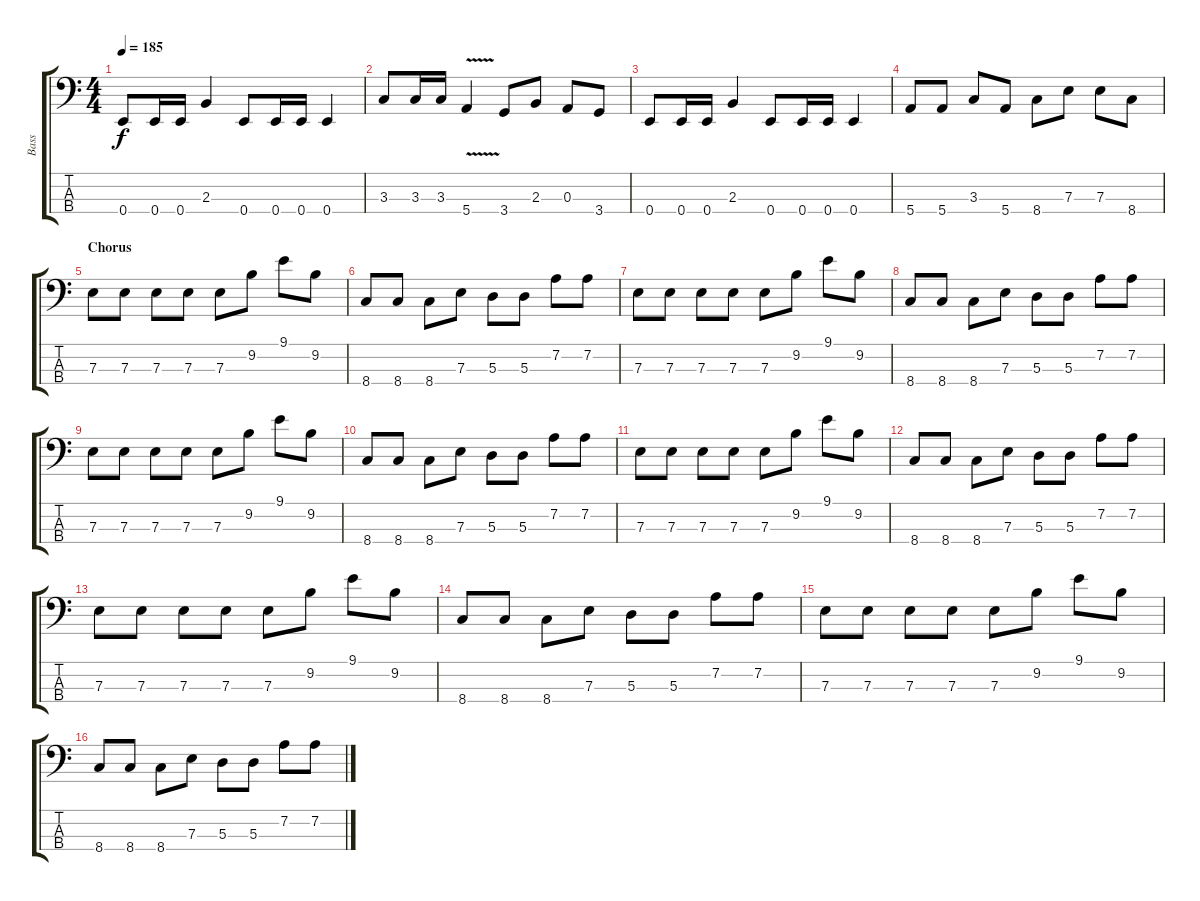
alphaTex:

\track ("Bass" "Bass") {instrument electricbassfinger}
\staff {score tabs}
\tuning (G2 D2 A1 E1) {hide}
\ts (4 4)
\tempo 185
\clef f4
\ks c
0.4.8{dy f} 0.4.16 0.4.16 2.3.4 0.4.8 0.4.16 0.4.16 0.4.4 |
3.3.8 3.3.16 3.3.16 5.4{v}.4 3.4.8 2.3.8 0.3.8 3.4.8 |
0.4.8 0.4.16 0.4.16 2.3.4 0.4.8 0.4.16 0.4.16 0.4.4 |
5.4.8 5.4.8 3.3.8 5.4.8 8.4.8 7.3.8 7.3.8 8.4.8 |
\section ("" "Chorus")
7.3.8 7.3.8 7.3.8 7.3.8 7.3.8 9.2.8 9.1.8 9.2.8 |
8.4.8 8.4.8 8.4.8 7.3.8 5.3.8 5.3.8 7.2.8 7.2.8 |
7.3.8 7.3.8 7.3.8 7.3.8 7.3.8 9.2.8 9.1.8 9.2.8 |
8.4.8 8.4.8 8.4.8 7.3.8 5.3.8 5.3.8 7.2.8 7.2.8 |
7.3.8 7.3.8 7.3.8 7.3.8 7.3.8 9.2.8 9.1.8 9.2.8 |
8.4.8 8.4.8 8.4.8 7.3.8 5.3.8 5.3.8 7.2.8 7.2.8 |
7.3.8 7.3.8 7.3.8 7.3.8 7.3.8 9.2.8 9.1.8 9.2.8 |
8.4.8 8.4.8 8.4.8 7.3.8 5.3.8 5.3.8 7.2.8 7.2.8 |
7.3.8 7.3.8 7.3.8 7.3.8 7.3.8 9.2.8 9.1.8 9.2.8 |
8.4.8 8.4.8 8.4.8 7.3.8 5.3.8 5.3.8 7.2.8 7.2.8 |
7.3.8 7.3.8 7.3.8 7.3.8 7.3.8 9.2.8 9.1.8 9.2.8 |
8.4.8 8.4.8 8.4.8 7.3.8 5.3.8 5.3.8 7.2.8 7.2.8
